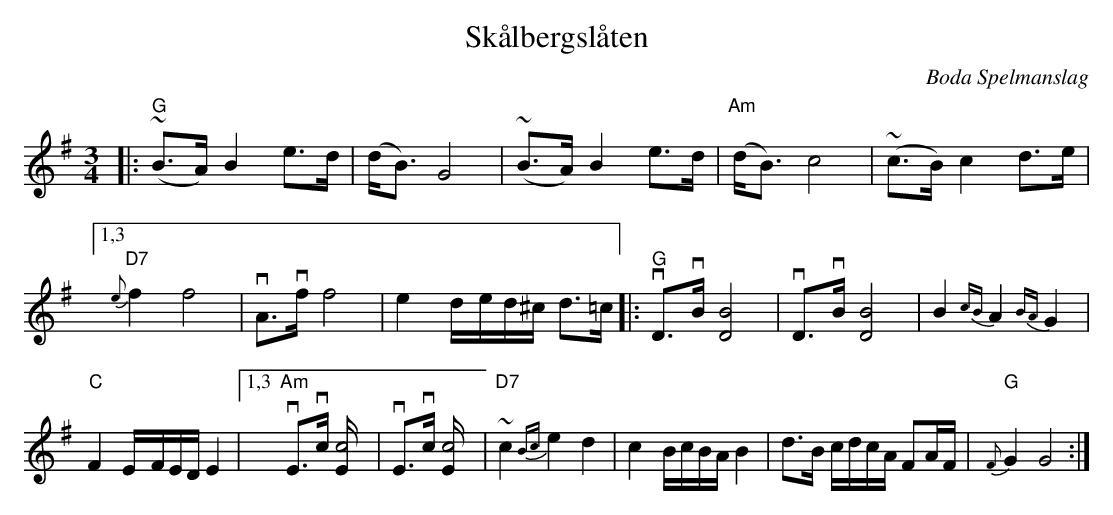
X:1
T: Sk\aalbergsl\aaten
O: Boda Spelmanslag
M: 3/4
L: 1/16
K: G
|: "G"(~B3A) B4 e3d | (dB3) G8 \
| (~B3A) B4 e3d | "Am"(dB3) c8 \
| (~c3B) c4 d3e \
|1,3 "D7"{e}f4 f8 | vA3vf f8 | e4 d-ed^c d3=c \
 :|2,4 "D7"{e}f4 f8 | d4 cdcA F2AF | "G"{F}G4 G8 :|
|: "G"vD3vB [B8D8] | vD3vB [B8D8] \
| B4 {cB}A4 {BA}G4 | "C"F4 E-FED E4 \
|1,3 "Am"vE3vc [c8E] | vE3vc [c8E] \
| "D7"~c4 {Bc}e4 d4 | c4 BcBA B4 \
 :|2,4 "Am"(~c3B) c4 d3e | "D7"{e}f4 f8 \
 | d3B cdcA F2AF | "G"{F}G4 G8 :|
